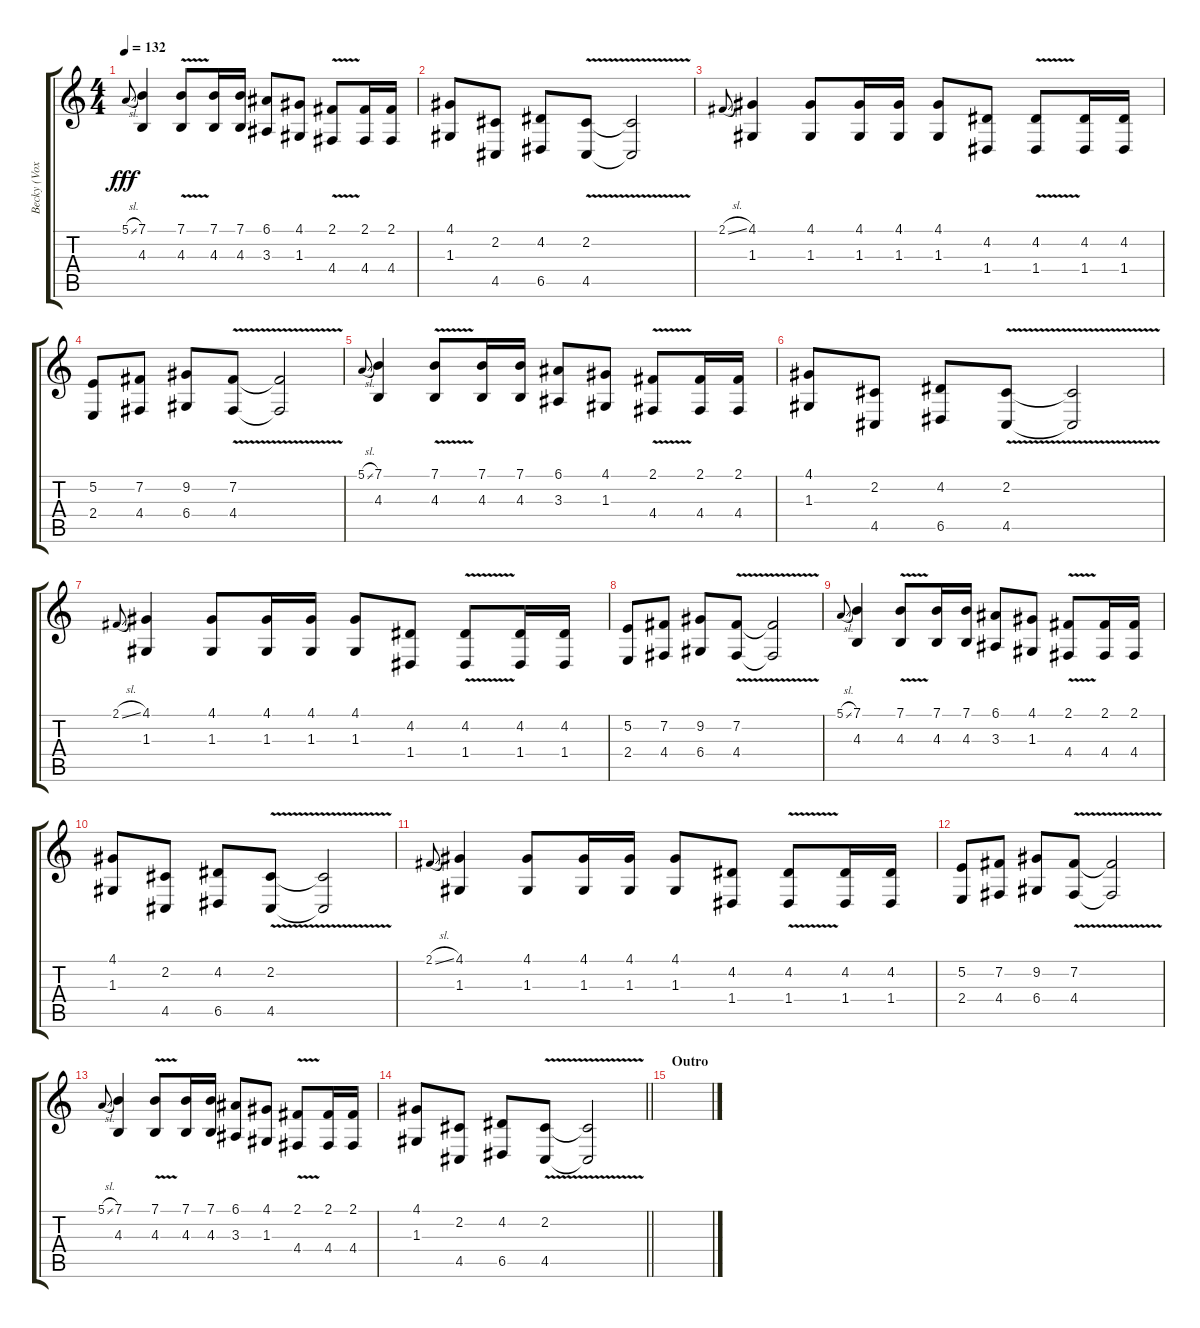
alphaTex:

\track ("Becky (Vox)" "Becky (Vox") {instrument lead6voice}
\staff {score tabs}
\tuning (E4 B3 G3 D3 A2 D2) {hide}
\ts (4 4)
\tempo 132
\clef g2
\ks c
5.1{sl}.8{gr onbeat dy fff} (7.1 4.3).4 (7.1{v} 4.3).8 (7.1 4.3).16 (7.1 4.3).16 (6.1 3.3).8 (4.1 1.3).8 (2.1{v} 4.4).8 (2.1 4.4).16 (2.1 4.4).16 |
(4.1 1.3).8 (2.2 4.5).8 (4.2 6.5).8 (2.2{v} 4.5).8 (2.2{t} 4.5{t}).2 |
2.1{sl}.8{gr onbeat} (4.1 1.3).4 (4.1 1.3).8 (4.1 1.3).16 (4.1 1.3).16 (4.1 1.3).8 (4.2 1.4).8 (4.2{v} 1.4).8 (4.2 1.4).16 (4.2 1.4).16 |
(5.2 2.4).8 (7.2 4.4).8 (9.2 6.4).8 (7.2{v} 4.4).8 (7.2{t} 4.4{t}).2 |
5.1{sl}.8{gr onbeat} (7.1 4.3).4 (7.1{v} 4.3).8 (7.1 4.3).16 (7.1 4.3).16 (6.1 3.3).8 (4.1 1.3).8 (2.1{v} 4.4).8 (2.1 4.4).16 (2.1 4.4).16 |
(4.1 1.3).8 (2.2 4.5).8 (4.2 6.5).8 (2.2{v} 4.5).8 (2.2{t} 4.5{t}).2 |
2.1{sl}.8{gr onbeat} (4.1 1.3).4 (4.1 1.3).8 (4.1 1.3).16 (4.1 1.3).16 (4.1 1.3).8 (4.2 1.4).8 (4.2{v} 1.4).8 (4.2 1.4).16 (4.2 1.4).16 |
(5.2 2.4).8 (7.2 4.4).8 (9.2 6.4).8 (7.2{v} 4.4).8 (7.2{t} 4.4{t}).2 |
5.1{sl}.8{gr onbeat} (7.1 4.3).4 (7.1{v} 4.3).8 (7.1 4.3).16 (7.1 4.3).16 (6.1 3.3).8 (4.1 1.3).8 (2.1{v} 4.4).8 (2.1 4.4).16 (2.1 4.4).16 |
(4.1 1.3).8 (2.2 4.5).8 (4.2 6.5).8 (2.2{v} 4.5).8 (2.2{t} 4.5{t}).2 |
2.1{sl}.8{gr onbeat} (4.1 1.3).4 (4.1 1.3).8 (4.1 1.3).16 (4.1 1.3).16 (4.1 1.3).8 (4.2 1.4).8 (4.2{v} 1.4).8 (4.2 1.4).16 (4.2 1.4).16 |
(5.2 2.4).8 (7.2 4.4).8 (9.2 6.4).8 (7.2{v} 4.4).8 (7.2{t} 4.4{t}).2 |
5.1{sl}.8{gr onbeat} (7.1 4.3).4 (7.1{v} 4.3).8 (7.1 4.3).16 (7.1 4.3).16 (6.1 3.3).8 (4.1 1.3).8 (2.1{v} 4.4).8 (2.1 4.4).16 (2.1 4.4).16 |
\barLineRight lightlight
(4.1 1.3).8 (2.2 4.5).8 (4.2 6.5).8 (2.2{v} 4.5).8 (2.2{t} 4.5{t}).2 |
\section ("" "Outro")
